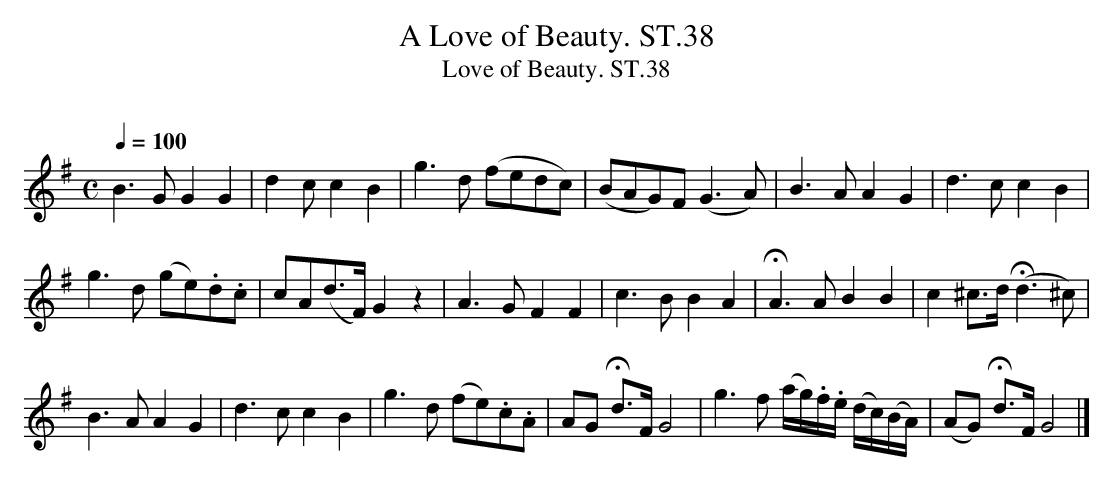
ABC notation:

X:1
T:A Love of Beauty. ST.38
T:Love of Beauty. ST.38
M:C
L:1/8
Q:1/4=100
O:
K:G
B3GG2G2|d2cc2B2|g3d (fedc)|(BAG)F(G3A)|\
B3AA2G2|d3cc2B2|
g3d (ge).d.c|cA(d>F) G2z2|\
A3GF2F2|c3BB2A2|HA3AB2B2|c2^c>dH(d3^c)|
B3AA2G2|d3cc2B2|g3d (fe).c.A|AG Hd>FG4|\
g3f (a/2g/2).f/2.e/2 (d/2c/2)(B/2A/2)|(AG) Hd>FG4|]
